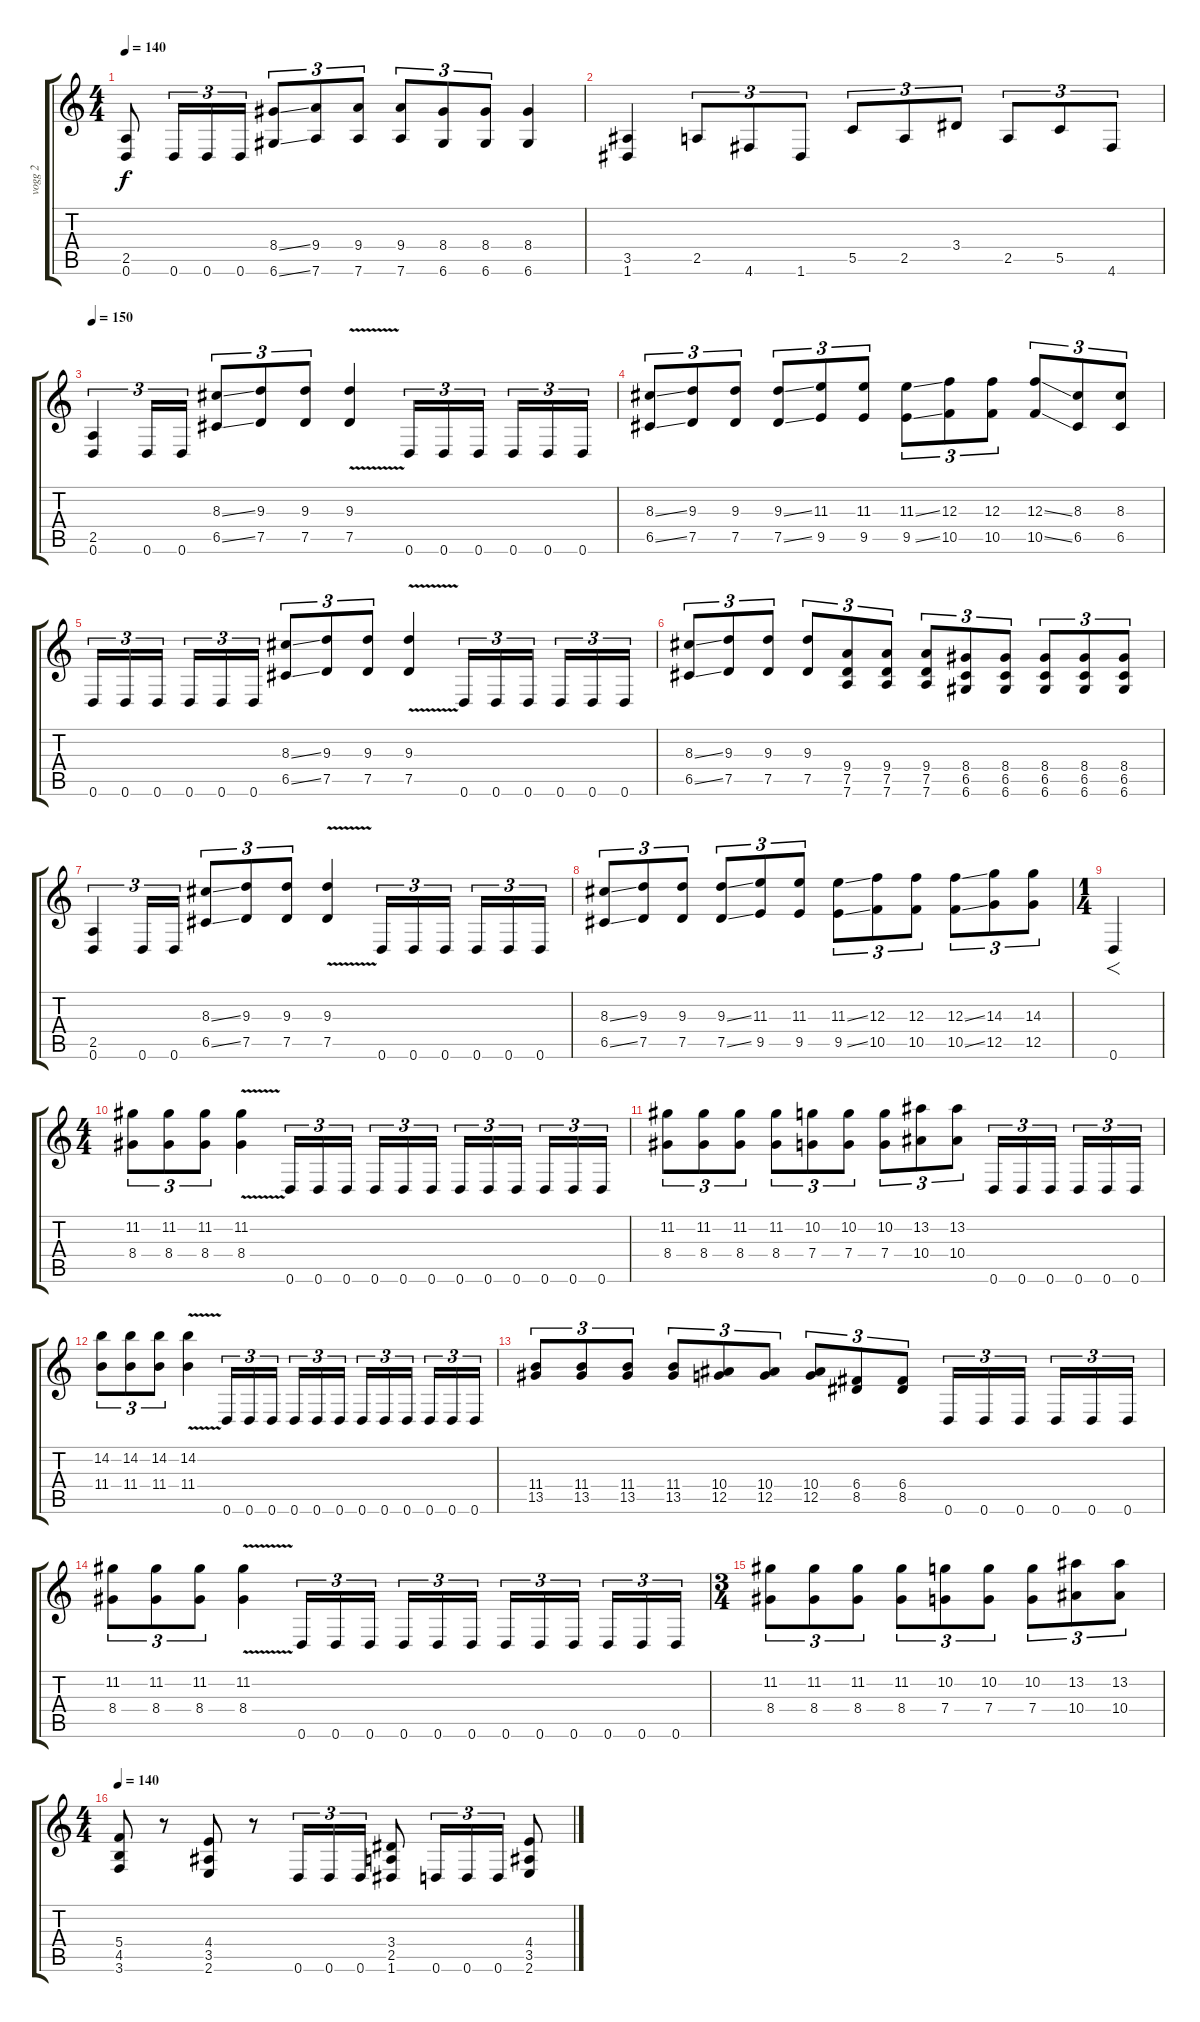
\track ("vogg 2" "vogg 2") {instrument distortionguitar}
\staff {score tabs}
\tuning (D4 A3 F3 C3 G2 D2) {hide}
\ts (4 4)
\tempo 140
\clef g2
\ks c
(2.5 0.6).8{dy f} 0.6.16{tu (3 2)} 0.6.16{tu (3 2)} 0.6.16{tu (3 2)} (8.4{ss} 6.6{ss}).8{tu (3 2)} (9.4 7.6).8{tu (3 2)} (9.4 7.6).8{tu (3 2)} (9.4 7.6).8{tu (3 2)} (8.4 6.6).8{tu (3 2)} (8.4 6.6).8{tu (3 2)} (8.4 6.6).4 |
(3.5 1.6).4 2.5.8{tu (3 2)} 4.6.8{tu (3 2)} 1.6.8{tu (3 2)} 5.5.8{tu (3 2)} 2.5.8{tu (3 2)} 3.4.8{tu (3 2)} 2.5.8{tu (3 2)} 5.5.8{tu (3 2)} 4.6.8{tu (3 2)} |
\section ("" "")
\tempo 150
(2.5 0.6).4{tu (3 2)} 0.6.16{tu (3 2)} 0.6.16{tu (3 2)} (8.3{ss} 6.5{ss}).8{tu (3 2)} (9.3 7.5).8{tu (3 2)} (9.3 7.5).8{tu (3 2)} (9.3{v} 7.5{v}).4 0.6.16{tu (3 2)} 0.6.16{tu (3 2)} 0.6.16{tu (3 2)} 0.6.16{tu (3 2)} 0.6.16{tu (3 2)} 0.6.16{tu (3 2)} |
(8.3{ss} 6.5{ss}).8{tu (3 2)} (9.3 7.5).8{tu (3 2)} (9.3 7.5).8{tu (3 2)} (9.3{ss} 7.5{ss}).8{tu (3 2)} (11.3 9.5).8{tu (3 2)} (11.3 9.5).8{tu (3 2)} (11.3{ss} 9.5{ss}).8{tu (3 2)} (12.3 10.5).8{tu (3 2)} (12.3 10.5).8{tu (3 2)} (12.3{ss} 10.5{ss}).8{tu (3 2)} (8.3 6.5).8{tu (3 2)} (8.3 6.5).8{tu (3 2)} |
0.6.16{tu (3 2)} 0.6.16{tu (3 2)} 0.6.16{tu (3 2)} 0.6.16{tu (3 2)} 0.6.16{tu (3 2)} 0.6.16{tu (3 2)} (8.3{ss} 6.5{ss}).8{tu (3 2)} (9.3 7.5).8{tu (3 2)} (9.3 7.5).8{tu (3 2)} (9.3{v} 7.5{v}).4 0.6.16{tu (3 2)} 0.6.16{tu (3 2)} 0.6.16{tu (3 2)} 0.6.16{tu (3 2)} 0.6.16{tu (3 2)} 0.6.16{tu (3 2)} |
(8.3{ss} 6.5{ss}).8{tu (3 2)} (9.3 7.5).8{tu (3 2)} (9.3 7.5).8{tu (3 2)} (9.3 7.5).8{tu (3 2)} (9.4 7.5 7.6).8{tu (3 2)} (9.4 7.5 7.6).8{tu (3 2)} (9.4 7.5 7.6).8{tu (3 2)} (8.4 6.5 6.6).8{tu (3 2)} (8.4 6.5 6.6).8{tu (3 2)} (8.4 6.5 6.6).8{tu (3 2)} (8.4 6.5 6.6).8{tu (3 2)} (8.4 6.5 6.6).8{tu (3 2)} |
(2.5 0.6).4{tu (3 2)} 0.6.16{tu (3 2)} 0.6.16{tu (3 2)} (8.3{ss} 6.5{ss}).8{tu (3 2)} (9.3 7.5).8{tu (3 2)} (9.3 7.5).8{tu (3 2)} (9.3{v} 7.5{v}).4 0.6.16{tu (3 2)} 0.6.16{tu (3 2)} 0.6.16{tu (3 2)} 0.6.16{tu (3 2)} 0.6.16{tu (3 2)} 0.6.16{tu (3 2)} |
(8.3{ss} 6.5{ss}).8{tu (3 2)} (9.3 7.5).8{tu (3 2)} (9.3 7.5).8{tu (3 2)} (9.3{ss} 7.5{ss}).8{tu (3 2)} (11.3 9.5).8{tu (3 2)} (11.3 9.5).8{tu (3 2)} (11.3{ss} 9.5{ss}).8{tu (3 2)} (12.3 10.5).8{tu (3 2)} (12.3 10.5).8{tu (3 2)} (12.3{ss} 10.5{ss}).8{tu (3 2)} (14.3 12.5).8{tu (3 2)} (14.3 12.5).8{tu (3 2)} |
\ts (1 4)
0.6.4{f} |
\ts (4 4)
(11.2 8.4).8{tu (3 2)} (11.2 8.4).8{tu (3 2)} (11.2 8.4).8{tu (3 2)} (11.2{v} 8.4{v}).4 0.6.16{tu (3 2)} 0.6.16{tu (3 2)} 0.6.16{tu (3 2)} 0.6.16{tu (3 2)} 0.6.16{tu (3 2)} 0.6.16{tu (3 2)} 0.6.16{tu (3 2)} 0.6.16{tu (3 2)} 0.6.16{tu (3 2)} 0.6.16{tu (3 2)} 0.6.16{tu (3 2)} 0.6.16{tu (3 2)} |
(11.2 8.4).8{tu (3 2)} (11.2 8.4).8{tu (3 2)} (11.2 8.4).8{tu (3 2)} (11.2 8.4).8{tu (3 2)} (10.2 7.4).8{tu (3 2)} (10.2 7.4).8{tu (3 2)} (10.2 7.4).8{tu (3 2)} (13.2 10.4).8{tu (3 2)} (13.2 10.4).8{tu (3 2)} 0.6.16{tu (3 2)} 0.6.16{tu (3 2)} 0.6.16{tu (3 2)} 0.6.16{tu (3 2)} 0.6.16{tu (3 2)} 0.6.16{tu (3 2)} |
(14.2 11.4).8{tu (3 2)} (14.2 11.4).8{tu (3 2)} (14.2 11.4).8{tu (3 2)} (14.2{v} 11.4{v}).4 0.6.16{tu (3 2)} 0.6.16{tu (3 2)} 0.6.16{tu (3 2)} 0.6.16{tu (3 2)} 0.6.16{tu (3 2)} 0.6.16{tu (3 2)} 0.6.16{tu (3 2)} 0.6.16{tu (3 2)} 0.6.16{tu (3 2)} 0.6.16{tu (3 2)} 0.6.16{tu (3 2)} 0.6.16{tu (3 2)} |
(11.4 13.5).8{tu (3 2)} (11.4 13.5).8{tu (3 2)} (11.4 13.5).8{tu (3 2)} (11.4 13.5).8{tu (3 2)} (10.4 12.5).8{tu (3 2)} (10.4 12.5).8{tu (3 2)} (10.4 12.5).8{tu (3 2)} (6.4 8.5).8{tu (3 2)} (6.4 8.5).8{tu (3 2)} 0.6.16{tu (3 2)} 0.6.16{tu (3 2)} 0.6.16{tu (3 2)} 0.6.16{tu (3 2)} 0.6.16{tu (3 2)} 0.6.16{tu (3 2)} |
(11.2 8.4).8{tu (3 2)} (11.2 8.4).8{tu (3 2)} (11.2 8.4).8{tu (3 2)} (11.2{v} 8.4{v}).4 0.6.16{tu (3 2)} 0.6.16{tu (3 2)} 0.6.16{tu (3 2)} 0.6.16{tu (3 2)} 0.6.16{tu (3 2)} 0.6.16{tu (3 2)} 0.6.16{tu (3 2)} 0.6.16{tu (3 2)} 0.6.16{tu (3 2)} 0.6.16{tu (3 2)} 0.6.16{tu (3 2)} 0.6.16{tu (3 2)} |
\ts (3 4)
(11.2 8.4).8{tu (3 2)} (11.2 8.4).8{tu (3 2)} (11.2 8.4).8{tu (3 2)} (11.2 8.4).8{tu (3 2)} (10.2 7.4).8{tu (3 2)} (10.2 7.4).8{tu (3 2)} (10.2 7.4).8{tu (3 2)} (13.2 10.4).8{tu (3 2)} (13.2 10.4).8{tu (3 2)} |
\ts (4 4)
\section ("" "")
\tempo 140
(5.4 4.5 3.6).8 r.8 (4.4 3.5 2.6).8 r.8 0.6.16{tu (3 2)} 0.6.16{tu (3 2)} 0.6.16{tu (3 2)} (3.4 2.5 1.6).8 0.6.16{tu (3 2)} 0.6.16{tu (3 2)} 0.6.16{tu (3 2)} (4.4 3.5 2.6).8
